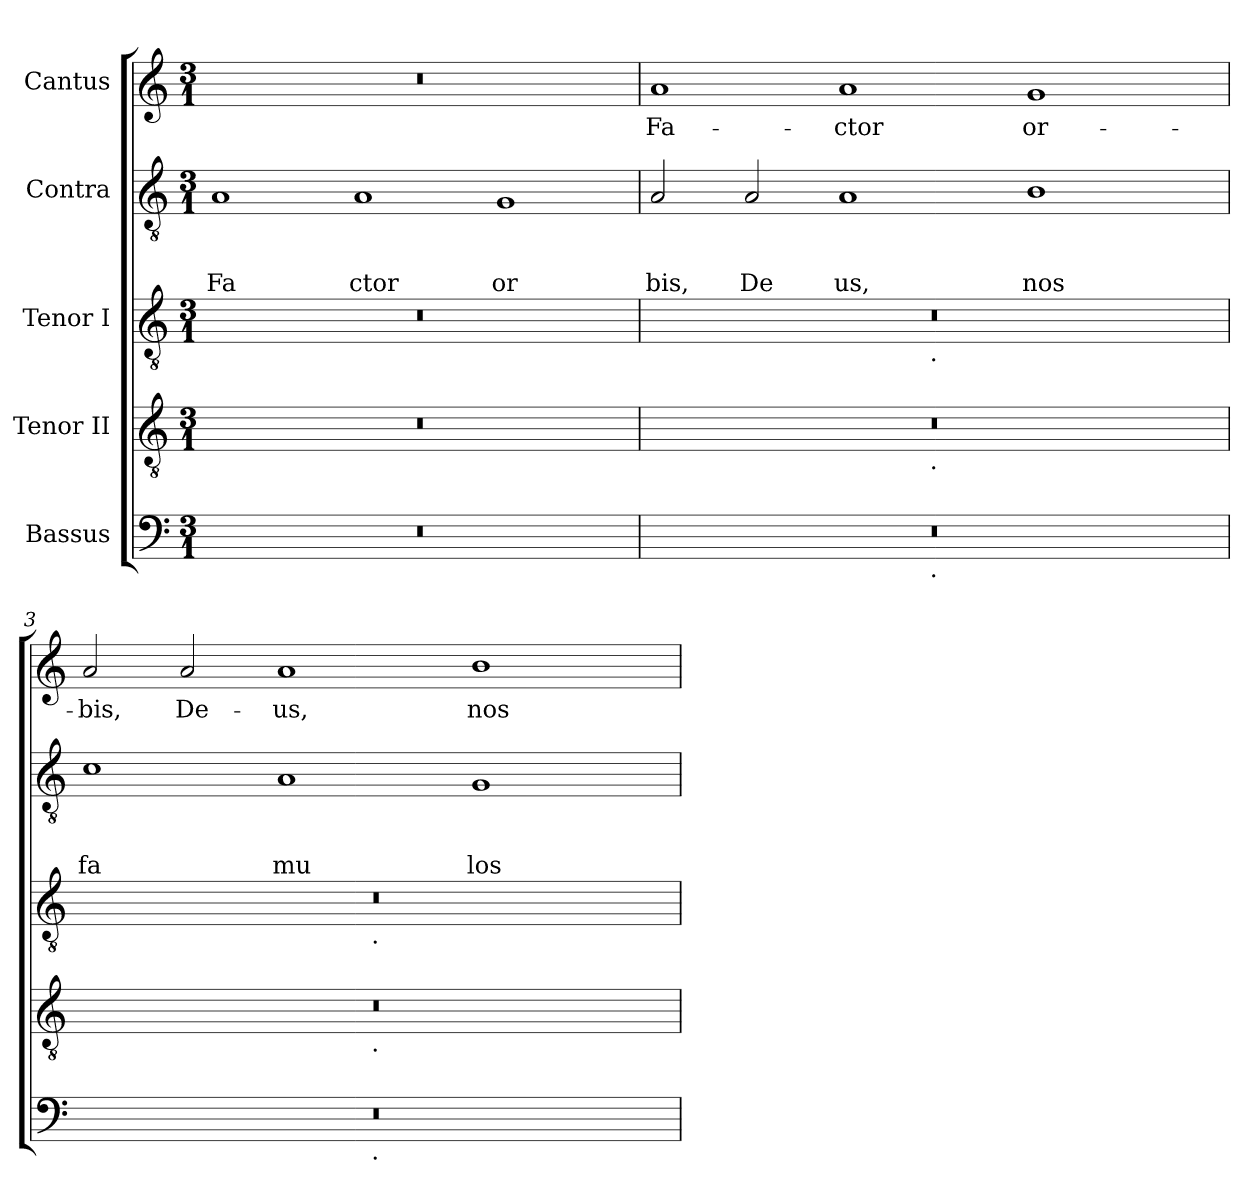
**kern	**kern	**kern	**kern	**text	**text	**text	**kern	**text
*part5	*part4	*part3	*part2	*part2	*part2	*part2	*part1	*part1
*staff5	*staff4	*staff3	*staff2	*staff2	*staff2	*staff2	*staff1	*staff1
*I"Bassus	*I"Tenor II	*I"Tenor I	*I"Contra	*	*	*	*I"Cantus	*
*clefF4	*clefGv2	*clefGv2	*clefGv2	*	*	*	*clefG2	*
*k[]	*k[]	*k[]	*k[]	*	*	*	*k[]	*
*C:	*C:	*C:	*C:	*	*	*	*C:	*
*M3/1	*M3/1	*M3/1	*M3/1	*	*	*	*M3/1	*
=1	=1	=1	=1	=1	=1	=1	=1	=1
!	!	!	!	!	!	!LO:LY:b	!	!
0.r	0.r	0.r	1A	.	.	Fa	0.r	.
!	!	!	!	!	!	!LO:LY:b	!	!
.	.	.	1A	.	.	ctor	.	.
!	!	!	!	!	!	!LO:LY:b	!	!
.	.	.	1G	.	.	or	.	.
=2	=2	=2	=2	=2	=2	=2	=2	=2
!	!	!	!	!	!	!LO:LY:b	!	!LO:LY:b
*^	*^	*^	*	*	*	*	*	*
0.r	1ryy	0.r	1ryy	0.r	1ryy	2A/	.	.	bis,	1a	Fa-
!	!	!	!	!	!	!	!	!	!LO:LY:b	!	!
.	.	.	.	.	.	2A/	.	.	De	.	.
!	!	!	!	!	!	!	!	!	!LO:LY:b	!	!LO:LY:b
.	4...ryy	.	4...ryy	.	4...ryy	1A	.	.	us,	1a	-ctor
!	!	!	!	!	!LO:TX:b:t=.	!	!	!	!	!	!
!	!	!	!LO:TX:b:t=.	!	!	!	!	!	!	!	!
!	!LO:TX:b:t=.	!	!	!	!	!	!	!	!	!	!
.	1ryy	.	1ryy	.	1ryy	.	.	.	.	.	.
!	!	!	!	!	!	!	!	!	!LO:LY:b	!	!LO:LY:b
.	.	.	.	.	.	1B	.	.	nos	1g	or-
.	2ryy	.	2ryy	.	2ryy	.	.	.	.	.	.
.	32ryy	.	32ryy	.	32ryy	.	.	.	.	.	.
=3	=3	=3	=3	=3	=3	=3	=3	=3	=3	=3	=3
!	!	!	!	!	!	!	!	!	!LO:LY:b	!	!LO:LY:b
0.r	1ryy	0.r	1ryy	0.r	1ryy	1c	.	.	fa	2a/	-bis,
!	!	!	!	!	!	!	!	!	!	!	!LO:LY:b
.	.	.	.	.	.	.	.	.	.	2a/	De-
!	!	!	!	!	!	!	!	!	!LO:LY:b	!	!LO:LY:b
.	4...ryy	.	4...ryy	.	4...ryy	1A	.	.	mu	1a	-us,
!	!	!	!	!	!LO:TX:b:t=.	!	!	!	!	!	!
!	!	!	!LO:TX:b:t=.	!	!	!	!	!	!	!	!
!	!LO:TX:b:t=.	!	!	!	!	!	!	!	!	!	!
.	1ryy	.	1ryy	.	1ryy	.	.	.	.	.	.
!	!	!	!	!	!	!	!	!	!LO:LY:b	!	!LO:LY:b
.	.	.	.	.	.	1G	.	.	los	1b	nos
.	2ryy	.	2ryy	.	2ryy	.	.	.	.	.	.
.	32ryy	.	32ryy	.	32ryy	.	.	.	.	.	.
*v	*v	*	*	*v	*v	*	*	*	*	*	*
*	*v	*v	*	*	*	*	*	*	*
=	=	=	=	=	=	=	=	=
*-	*-	*-	*-	*-	*-	*-	*-	*-
